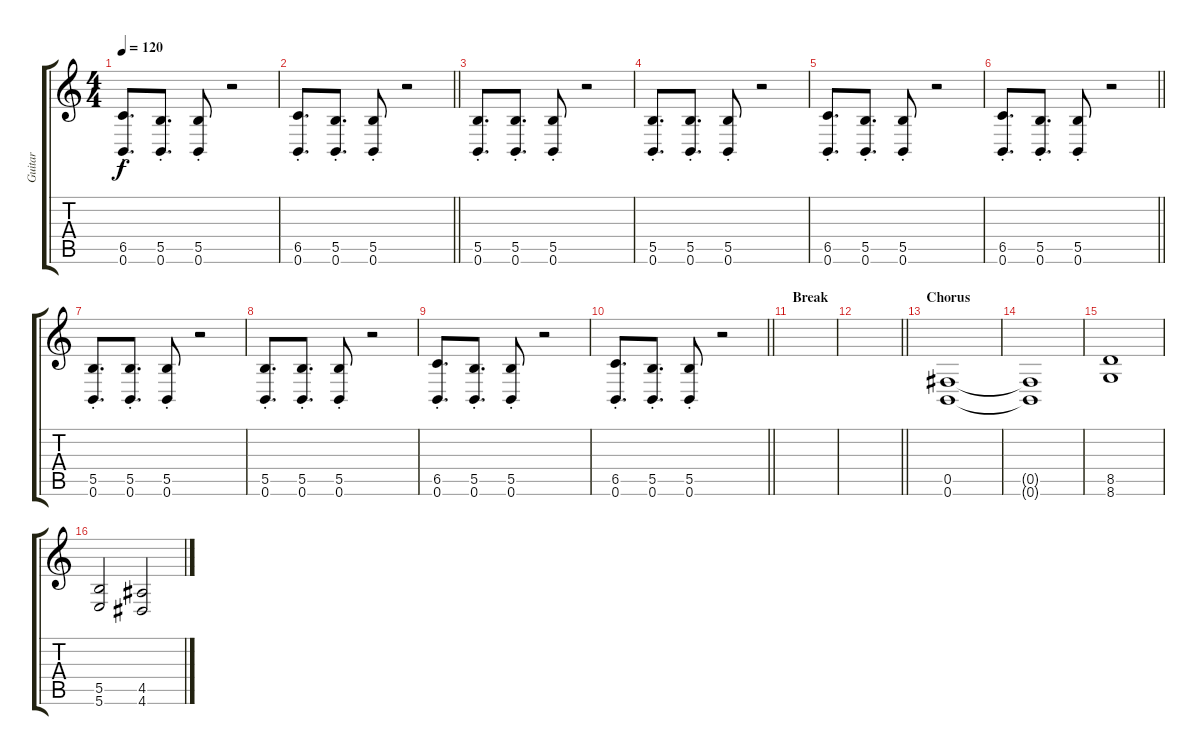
\track ("Guitar" "Guitar") {instrument distortionguitar bank 255}
\staff {score tabs}
\tuning (Db4 Ab3 E3 B2 Gb2 B1) {hide}
\ts (4 4)
\tempo 120
\clef g2
\ks c
(6.5{st} 0.6).8{d dy f} (5.5{st} 0.6).8{d} (5.5{st} 0.6).8 r.2 |
\barLineRight lightlight
(6.5{st} 0.6).8{d} (5.5{st} 0.6).8{d} (5.5{st} 0.6).8 r.2 |
(5.5{st} 0.6).8{d} (5.5{st} 0.6).8{d} (5.5{st} 0.6).8 r.2 |
(5.5{st} 0.6).8{d} (5.5{st} 0.6).8{d} (5.5{st} 0.6).8 r.2 |
(6.5{st} 0.6).8{d} (5.5{st} 0.6).8{d} (5.5{st} 0.6).8 r.2 |
\barLineRight lightlight
(6.5{st} 0.6).8{d} (5.5{st} 0.6).8{d} (5.5{st} 0.6).8 r.2 |
(5.5{st} 0.6).8{d} (5.5{st} 0.6).8{d} (5.5{st} 0.6).8 r.2 |
(5.5{st} 0.6).8{d} (5.5{st} 0.6).8{d} (5.5{st} 0.6).8 r.2 |
(6.5{st} 0.6).8{d} (5.5{st} 0.6).8{d} (5.5{st} 0.6).8 r.2 |
\barLineRight lightlight
(6.5{st} 0.6).8{d} (5.5{st} 0.6).8{d} (5.5{st} 0.6).8 r.2 |
\section ("" "Break")
|
\barLineRight lightlight
|
\section ("" "Chorus")
(0.5 0.6).1 |
(0.5{t} 0.6{t}).1 |
(8.5 8.6).1 |
(5.5 5.6).2 (4.5 4.6).2
